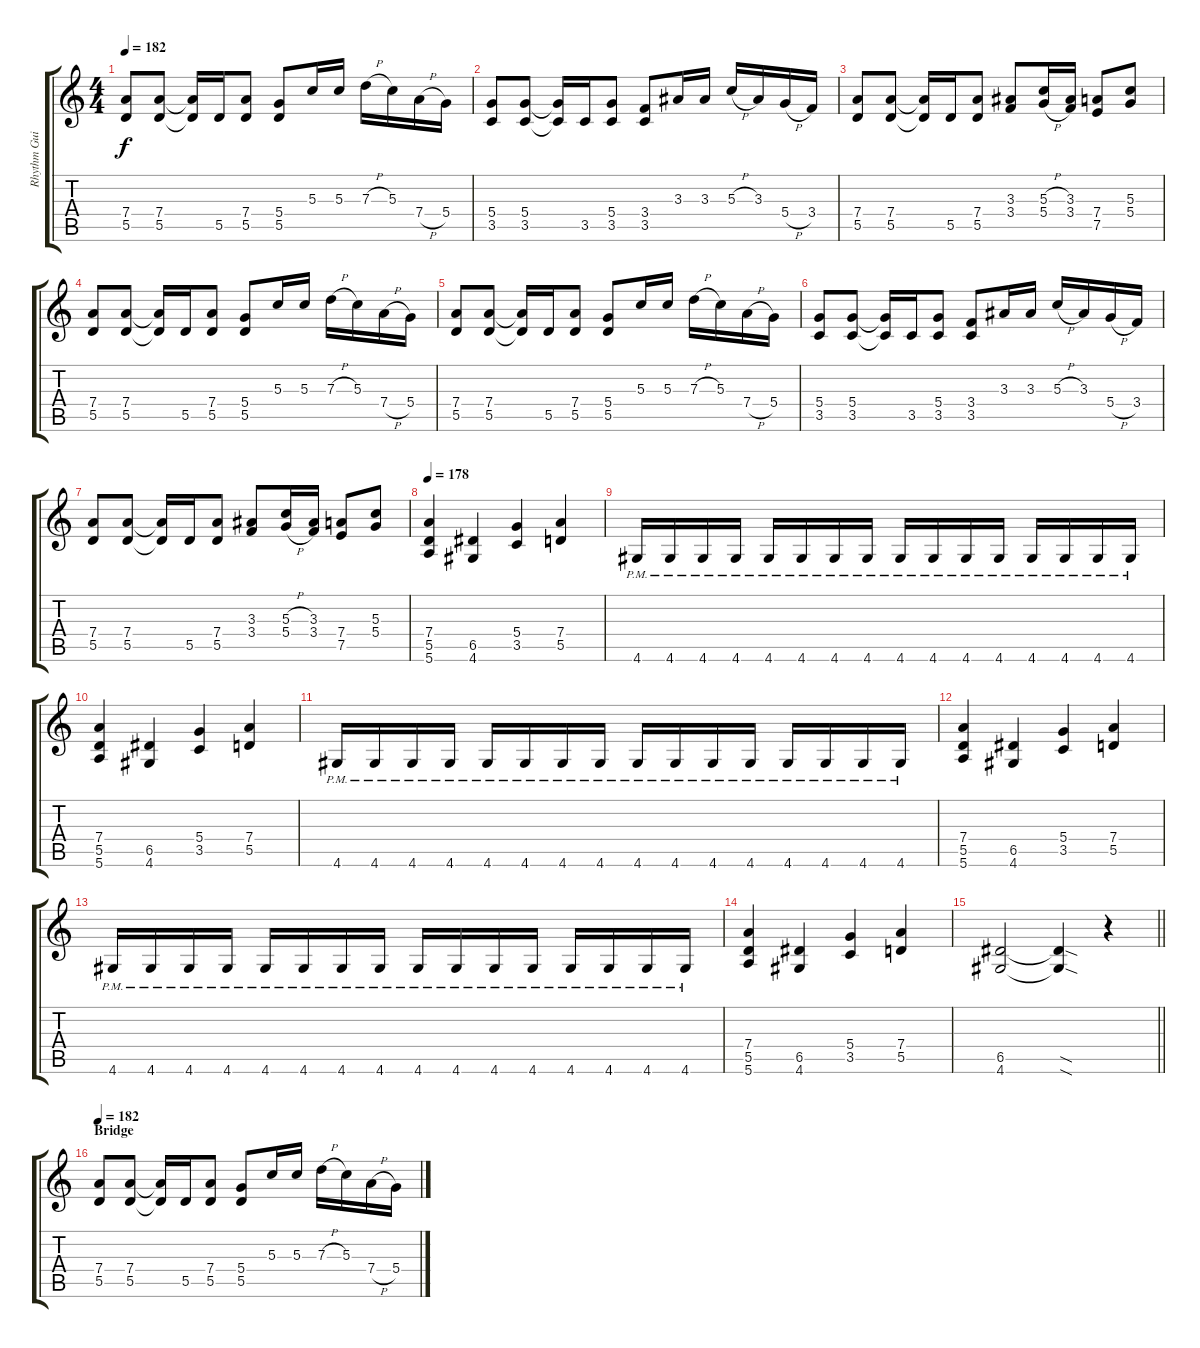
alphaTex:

\track ("Rhythm Guitar 2" "Rhythm Gui") {instrument distortionguitar}
\staff {score tabs}
\tuning (E4 B3 G3 D3 A2 E2) {hide}
\ts (4 4)
\tempo 182
\clef g2
\ks c
(7.4 5.5).8{dy f} (7.4 5.5).8 (7.4{t} 5.5{t}).16 5.5.16 (7.4 5.5).8 (5.4 5.5).8 5.3.16 5.3.16 7.3{h}.16 5.3.16 7.4{h}.16 5.4.16 |
(5.4 3.5).8 (5.4 3.5).8 (5.4{t} 3.5{t}).16 3.5.16 (5.4 3.5).8 (3.4 3.5).8 3.3.16 3.3.16 5.3{h}.16 3.3.16 5.4{h}.16 3.4.16 |
(7.4 5.5).8 (7.4 5.5).8 (7.4{t} 5.5{t}).16 5.5.16 (7.4 5.5).8 (3.3 3.4).8 (5.3{h} 5.4{h}).16 (3.3 3.4).16 (7.4 7.5).8 (5.3 5.4).8 |
(7.4 5.5).8 (7.4 5.5).8 (7.4{t} 5.5{t}).16 5.5.16 (7.4 5.5).8 (5.4 5.5).8 5.3.16 5.3.16 7.3{h}.16 5.3.16 7.4{h}.16 5.4.16 |
(7.4 5.5).8 (7.4 5.5).8 (7.4{t} 5.5{t}).16 5.5.16 (7.4 5.5).8 (5.4 5.5).8 5.3.16 5.3.16 7.3{h}.16 5.3.16 7.4{h}.16 5.4.16 |
(5.4 3.5).8 (5.4 3.5).8 (5.4{t} 3.5{t}).16 3.5.16 (5.4 3.5).8 (3.4 3.5).8 3.3.16 3.3.16 5.3{h}.16 3.3.16 5.4{h}.16 3.4.16 |
\ks aminor
(7.4 5.5).8 (7.4 5.5).8 (7.4{t} 5.5{t}).16 5.5.16 (7.4 5.5).8 (3.3 3.4).8 (5.3{h} 5.4{h}).16 (3.3 3.4).16 (7.4 7.5).8 (5.3 5.4).8 |
\tempo 178
(7.4 5.5 5.6).4 (6.5 4.6).4 (5.4 3.5).4 (7.4 5.5).4 |
4.6{pm}.16 4.6{pm}.16 4.6{pm}.16 4.6{pm}.16 4.6{pm}.16 4.6{pm}.16 4.6{pm}.16 4.6{pm}.16 4.6{pm}.16 4.6{pm}.16 4.6{pm}.16 4.6{pm}.16 4.6{pm}.16 4.6{pm}.16 4.6{pm}.16 4.6{pm}.16 |
(7.4 5.5 5.6).4 (6.5 4.6).4 (5.4 3.5).4 (7.4 5.5).4 |
4.6{pm}.16 4.6{pm}.16 4.6{pm}.16 4.6{pm}.16 4.6{pm}.16 4.6{pm}.16 4.6{pm}.16 4.6{pm}.16 4.6{pm}.16 4.6{pm}.16 4.6{pm}.16 4.6{pm}.16 4.6{pm}.16 4.6{pm}.16 4.6{pm}.16 4.6{pm}.16 |
(7.4 5.5 5.6).4 (6.5 4.6).4 (5.4 3.5).4 (7.4 5.5).4 |
4.6{pm}.16 4.6{pm}.16 4.6{pm}.16 4.6{pm}.16 4.6{pm}.16 4.6{pm}.16 4.6{pm}.16 4.6{pm}.16 4.6{pm}.16 4.6{pm}.16 4.6{pm}.16 4.6{pm}.16 4.6{pm}.16 4.6{pm}.16 4.6{pm}.16 4.6{pm}.16 |
(7.4 5.5 5.6).4 (6.5 4.6).4 (5.4 3.5).4 (7.4 5.5).4 |
\barLineRight lightlight
(6.5 4.6).2 (6.5{sod t} 4.6{sod t}).4 r.4 |
\section ("" "Bridge")
\tempo 182
(7.4 5.5).8 (7.4 5.5).8 (7.4{t} 5.5{t}).16 5.5.16 (7.4 5.5).8 (5.4 5.5).8 5.3.16 5.3.16 7.3{h}.16 5.3.16 7.4{h}.16 5.4.16
